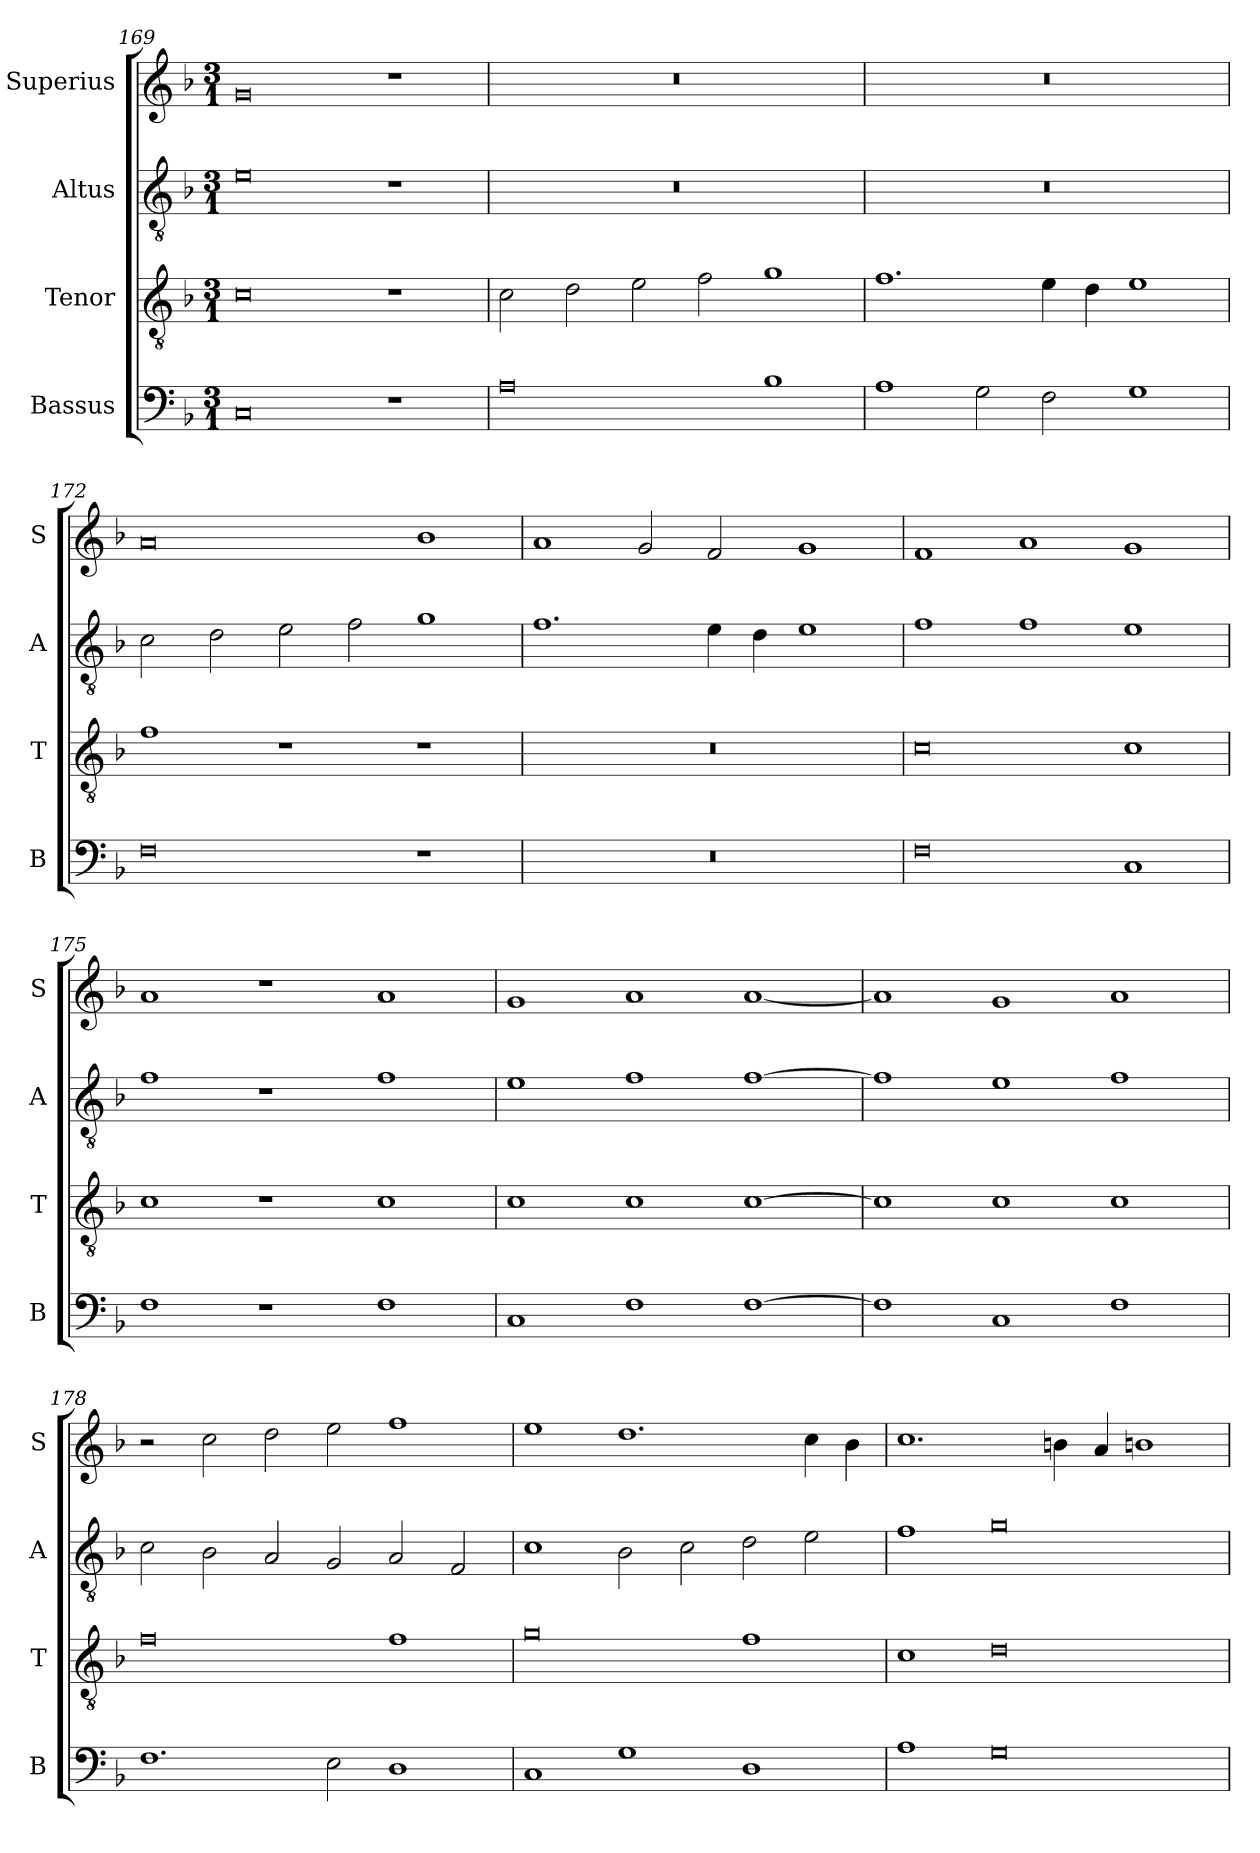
**kern	**kern	**kern	**kern
*part4	*part3	*part2	*part1
*staff4	*staff3	*staff2	*staff1
*I"Bassus	*I"Tenor	*I"Altus	*I"Superius
*I'B	*I'T	*I'A	*I'S
*clefF4	*clefGv2	*clefGv2	*clefG2
*k[b-]	*k[b-]	*k[b-]	*k[b-]
*M3/1	*M3/1	*M3/1	*M3/1
=169	=169	=169	=169
0C	0c	0e	0g
1r	1r	1r	1r
=170	=170	=170	=170
0A	2c\	0.r	0.r
.	2d\	.	.
.	2e\	.	.
.	2f\	.	.
1B-	1g	.	.
=171	=171	=171	=171
1A	1.f	0.r	0.r
2G\	.	.	.
2F\	4e\	.	.
.	4d\	.	.
1G	1e	.	.
=172	=172	=172	=172
0F	1f	2c\	0a
.	.	2d\	.
.	1r	2e\	.
.	.	2f\	.
1r	1r	1g	1b-
=173	=173	=173	=173
0.r	0.r	1.f	1a
.	.	.	2g/
.	.	4e\	2f/
.	.	4d\	.
.	.	1e	1g
=174	=174	=174	=174
0F	0c	1f	1f
.	.	1f	1a
1C	1c	1e	1g
=175	=175	=175	=175
1F	1c	1f	1a
1r	1r	1r	1r
1F	1c	1f	1a
=176	=176	=176	=176
1C	1c	1e	1g
1F	1c	1f	1a
[1F	[1c	[1f	[1a
=177	=177	=177	=177
1F]	1c]	1f]	1a]
1C	1c	1e	1g
1F	1c	1f	1a
=178	=178	=178	=178
1.F	0f	2c\	2r
.	.	2B-\	2cc\
.	.	2A/	2dd\
2E\	.	2G/	2ee\
1D	1f	2A/	1ff
.	.	2F/	.
=179	=179	=179	=179
1C	0g	1c	1ee
1G	.	2B-\	1.dd
.	.	2c\	.
1D	1f	2d\	.
.	.	2e\	4cc\
.	.	.	4b-\
=180	=180	=180	=180
1A	1c	1f	1.cc
0G	0d	0g	.
.	.	.	4bn\
.	.	.	4a/
.	.	.	1bn
=	=	=	=
*-	*-	*-	*-
